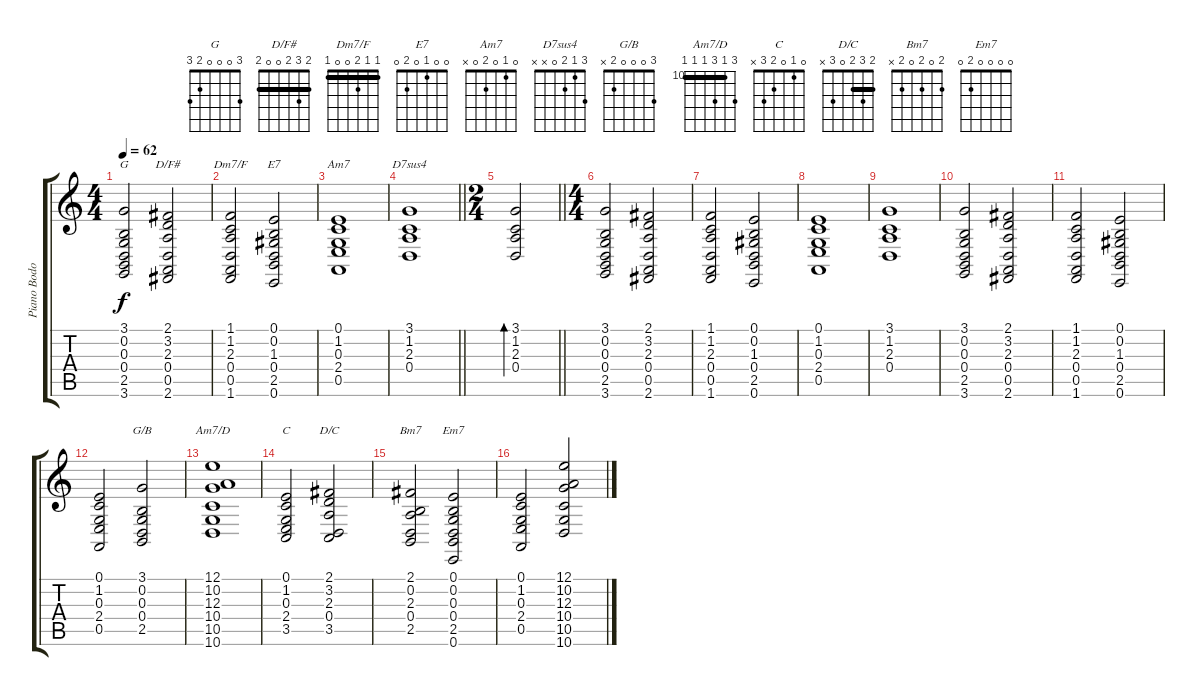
\track ("Piano Bodoh" "Piano Bodo") {instrument electricpiano1}
\staff {score tabs}
\tuning (E4 B3 G3 D3 A2 E2) {hide}
\chord ("G" 3 0 0 0 2 3)
\chord ("D/F#" 2 3 2 0 0 2) {barre 2}
\chord ("Dm7/F" 1 1 2 0 0 1) {barre 1}
\chord ("E7" 0 0 1 0 2 0)
\chord ("Am7" 0 1 0 2 0 x)
\chord ("D7sus4" 3 1 2 0 x x)
\chord ("G/B" 3 0 0 0 2 x)
\chord ("Am7/D" 12 10 12 10 10 10) {firstfret 10 barre 10}
\chord ("C" 0 1 0 2 3 x)
\chord ("D/C" 2 3 2 0 3 x) {barre 2}
\chord ("Bm7" 2 0 2 0 2 x)
\chord ("Em7" 0 0 0 0 2 0)
\ts (4 4)
\tempo 62
\clef g2
\ks c
(3.1 0.2 0.3 0.4 2.5 3.6).2{ch "G" dy f instrument electricpiano1} (2.1 3.2 2.3 0.4 0.5 2.6).2{ch "D/F#"} |
(1.1 1.2 2.3 0.4 0.5 1.6).2{ch "Dm7/F"} (0.1 0.2 1.3 0.4 2.5 0.6).2{ch "E7"} |
(0.1 1.2 0.3 2.4 0.5).1{ch "Am7"} |
\barLineRight lightlight
(3.1 1.2 2.3 0.4).1{ch "D7sus4"} |
\ts (2 4)
\barLineRight lightlight
(3.1 1.2 2.3 0.4).2{bd 480} |
\ts (4 4)
(3.1 0.2 0.3 0.4 2.5 3.6).2 (2.1 3.2 2.3 0.4 0.5 2.6).2 |
(1.1 1.2 2.3 0.4 0.5 1.6).2 (0.1 0.2 1.3 0.4 2.5 0.6).2 |
(0.1 1.2 0.3 2.4 0.5).1 |
(3.1 1.2 2.3 0.4).1 |
(3.1 0.2 0.3 0.4 2.5 3.6).2 (2.1 3.2 2.3 0.4 0.5 2.6).2 |
(1.1 1.2 2.3 0.4 0.5 1.6).2 (0.1 0.2 1.3 0.4 2.5 0.6).2 |
(0.1 1.2 0.3 2.4 0.5).2 (3.1 0.2 0.3 0.4 2.5).2{ch "G/B"} |
(12.1 10.2 12.3 10.4 10.5 10.6).1{ch "Am7/D"} |
(0.1 1.2 0.3 2.4 3.5).2{ch "C"} (2.1 3.2 2.3 0.4 3.5).2{ch "D/C"} |
(2.1 0.2 2.3 0.4 2.5).2{ch "Bm7"} (0.1 0.2 0.3 0.4 2.5 0.6).2{ch "Em7"} |
(0.1 1.2 0.3 2.4 0.5).2 (12.1 10.2 12.3 10.4 10.5 10.6).2
